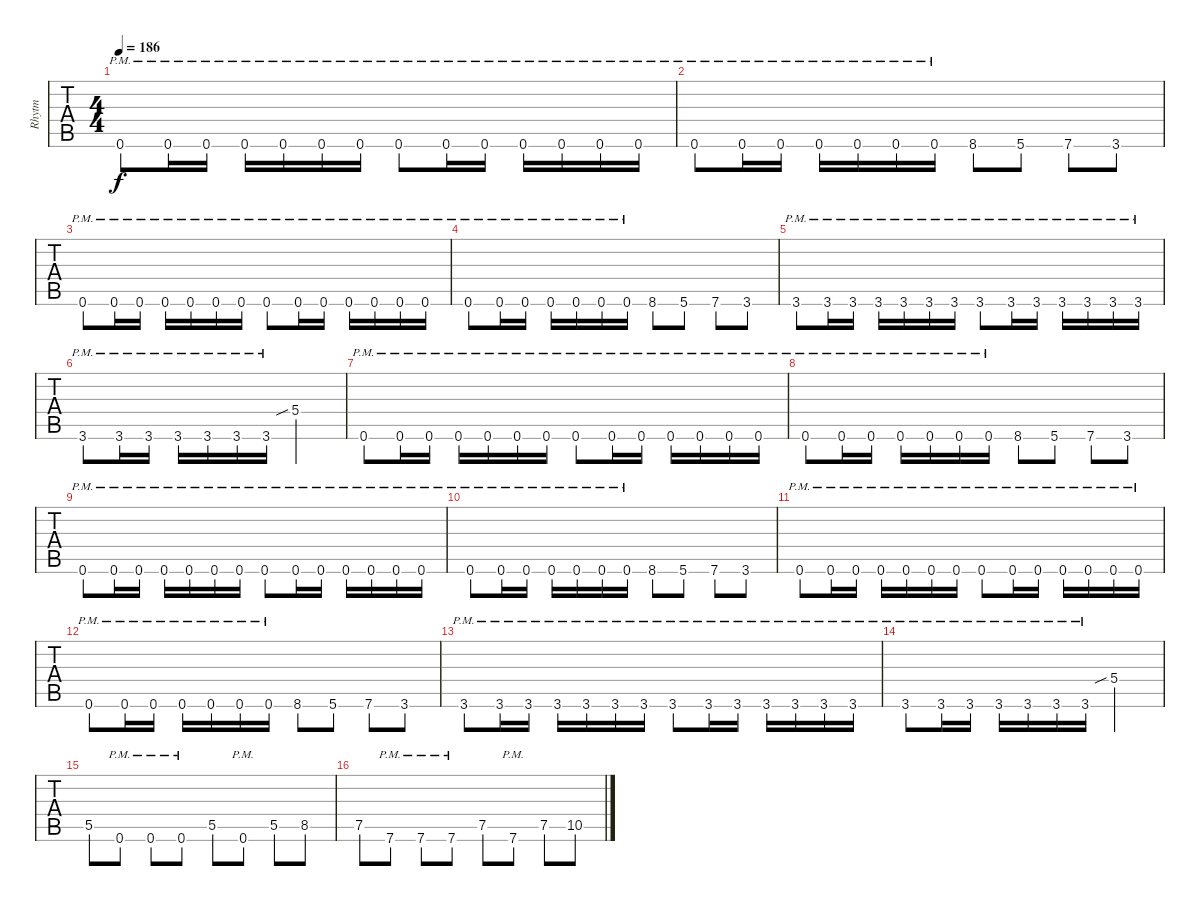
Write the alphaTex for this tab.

\track ("Rhytm" "Rhytm") {instrument distortionguitar}
\staff {tabs}
\tuning (Eb4 Bb3 Gb3 Db3 Ab2 Db2) {hide}
\ts (4 4)
\tempo 186
\clef g2
\ks db
0.6{pm}.8{dy f} 0.6{pm}.16 0.6{pm}.16 0.6{pm}.16 0.6{pm}.16 0.6{pm}.16 0.6{pm}.16 0.6{pm}.8 0.6{pm}.16 0.6{pm}.16 0.6{pm}.16 0.6{pm}.16 0.6{pm}.16 0.6{pm}.16 |
0.6{pm}.8 0.6{pm}.16 0.6{pm}.16 0.6{pm}.16 0.6{pm}.16 0.6{pm}.16 0.6{pm}.16 8.6.8 5.6.8 7.6.8 3.6.8 |
0.6{pm}.8 0.6{pm}.16 0.6{pm}.16 0.6{pm}.16 0.6{pm}.16 0.6{pm}.16 0.6{pm}.16 0.6{pm}.8 0.6{pm}.16 0.6{pm}.16 0.6{pm}.16 0.6{pm}.16 0.6{pm}.16 0.6{pm}.16 |
0.6{pm}.8 0.6{pm}.16 0.6{pm}.16 0.6{pm}.16 0.6{pm}.16 0.6{pm}.16 0.6{pm}.16 8.6.8 5.6.8 7.6.8 3.6.8 |
3.6{pm}.8 3.6{pm}.16 3.6{pm}.16 3.6{pm}.16 3.6{pm}.16 3.6{pm}.16 3.6{pm}.16 3.6{pm}.8 3.6{pm}.16 3.6{pm}.16 3.6{pm}.16 3.6{pm}.16 3.6{pm}.16 3.6{pm}.16 |
3.6{pm}.8 3.6{pm}.16 3.6{pm}.16 3.6{pm}.16 3.6{pm}.16 3.6{pm}.16 3.6{pm}.16 5.4{sib}.2 |
0.6{pm}.8 0.6{pm}.16 0.6{pm}.16 0.6{pm}.16 0.6{pm}.16 0.6{pm}.16 0.6{pm}.16 0.6{pm}.8 0.6{pm}.16 0.6{pm}.16 0.6{pm}.16 0.6{pm}.16 0.6{pm}.16 0.6{pm}.16 |
0.6{pm}.8 0.6{pm}.16 0.6{pm}.16 0.6{pm}.16 0.6{pm}.16 0.6{pm}.16 0.6{pm}.16 8.6.8 5.6.8 7.6.8 3.6.8 |
0.6{pm}.8 0.6{pm}.16 0.6{pm}.16 0.6{pm}.16 0.6{pm}.16 0.6{pm}.16 0.6{pm}.16 0.6{pm}.8 0.6{pm}.16 0.6{pm}.16 0.6{pm}.16 0.6{pm}.16 0.6{pm}.16 0.6{pm}.16 |
0.6{pm}.8 0.6{pm}.16 0.6{pm}.16 0.6{pm}.16 0.6{pm}.16 0.6{pm}.16 0.6{pm}.16 8.6.8 5.6.8 7.6.8 3.6.8 |
0.6{pm}.8 0.6{pm}.16 0.6{pm}.16 0.6{pm}.16 0.6{pm}.16 0.6{pm}.16 0.6{pm}.16 0.6{pm}.8 0.6{pm}.16 0.6{pm}.16 0.6{pm}.16 0.6{pm}.16 0.6{pm}.16 0.6{pm}.16 |
0.6{pm}.8 0.6{pm}.16 0.6{pm}.16 0.6{pm}.16 0.6{pm}.16 0.6{pm}.16 0.6{pm}.16 8.6.8 5.6.8 7.6.8 3.6.8 |
3.6{pm}.8 3.6{pm}.16 3.6{pm}.16 3.6{pm}.16 3.6{pm}.16 3.6{pm}.16 3.6{pm}.16 3.6{pm}.8 3.6{pm}.16 3.6{pm}.16 3.6{pm}.16 3.6{pm}.16 3.6{pm}.16 3.6{pm}.16 |
3.6{pm}.8 3.6{pm}.16 3.6{pm}.16 3.6{pm}.16 3.6{pm}.16 3.6{pm}.16 3.6{pm}.16 5.4{sib}.2 |
5.5.8 0.6{pm}.8 0.6{pm}.8 0.6{pm}.8 5.5.8 0.6{pm}.8 5.5.8 8.5.8 |
7.5.8 7.6{pm}.8 7.6{pm}.8 7.6{pm}.8 7.5.8 7.6{pm}.8 7.5.8 10.5.8
